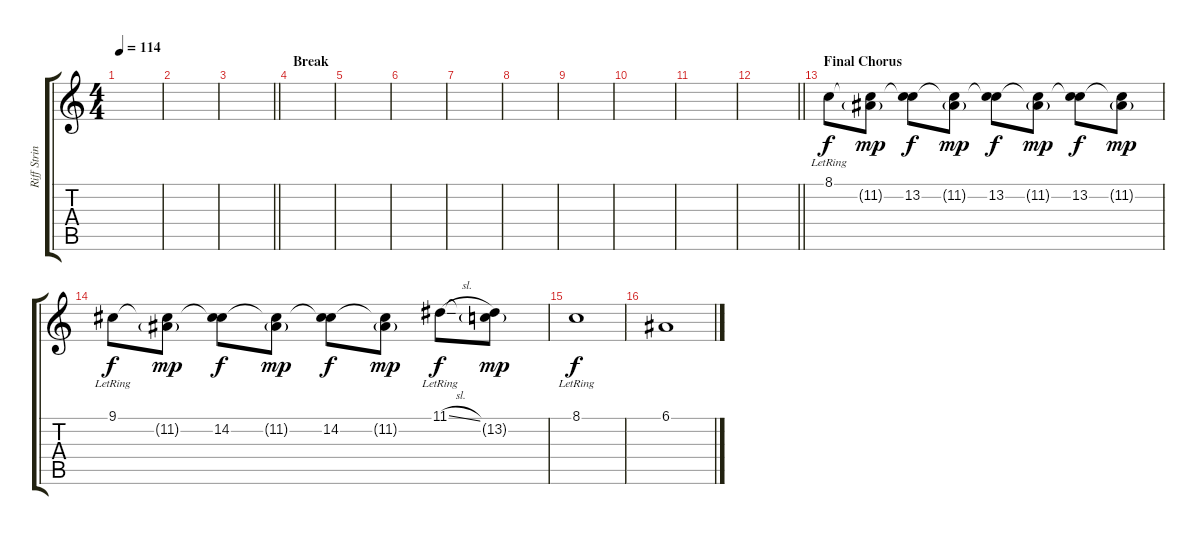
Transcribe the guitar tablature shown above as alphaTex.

\track ("Riff String 2" "Riff Strin") {instrument stringensemble1}
\staff {score tabs}
\tuning (E4 B3 G3 D3 A2 E2) {hide}
\ts (4 4)
\tempo 114
\clef g2
\ks c
|
|
\barLineRight lightlight
|
\section ("" "Break")
|
|
|
|
|
|
|
|
\barLineRight lightlight
|
\section ("" "Final Chorus")
8.1{lr}.8 (8.1{t} 11.2{g}).8{dy mp} (8.1{t} 13.2).8{dy f} (8.1{t} 11.2{g}).8{dy mp} (8.1{t} 13.2).8{dy f} (8.1{t} 11.2{g}).8{dy mp} (8.1{t} 13.2).8{dy f} (8.1{t} 11.2{g}).8{dy mp} |
9.1{lr}.8{dy f} (9.1{t} 11.2{g}).8{dy mp} (9.1{t} 14.2).8{dy f} (9.1{t} 11.2{g}).8{dy mp} (9.1{t} 14.2).8{dy f} (9.1{t} 11.2{g}).8{dy mp} 11.1{sl lr}.8{dy f} (11.1{t} 13.2{g}).8{dy mp} |
8.1{lr}.1{dy f} |
6.1.1
